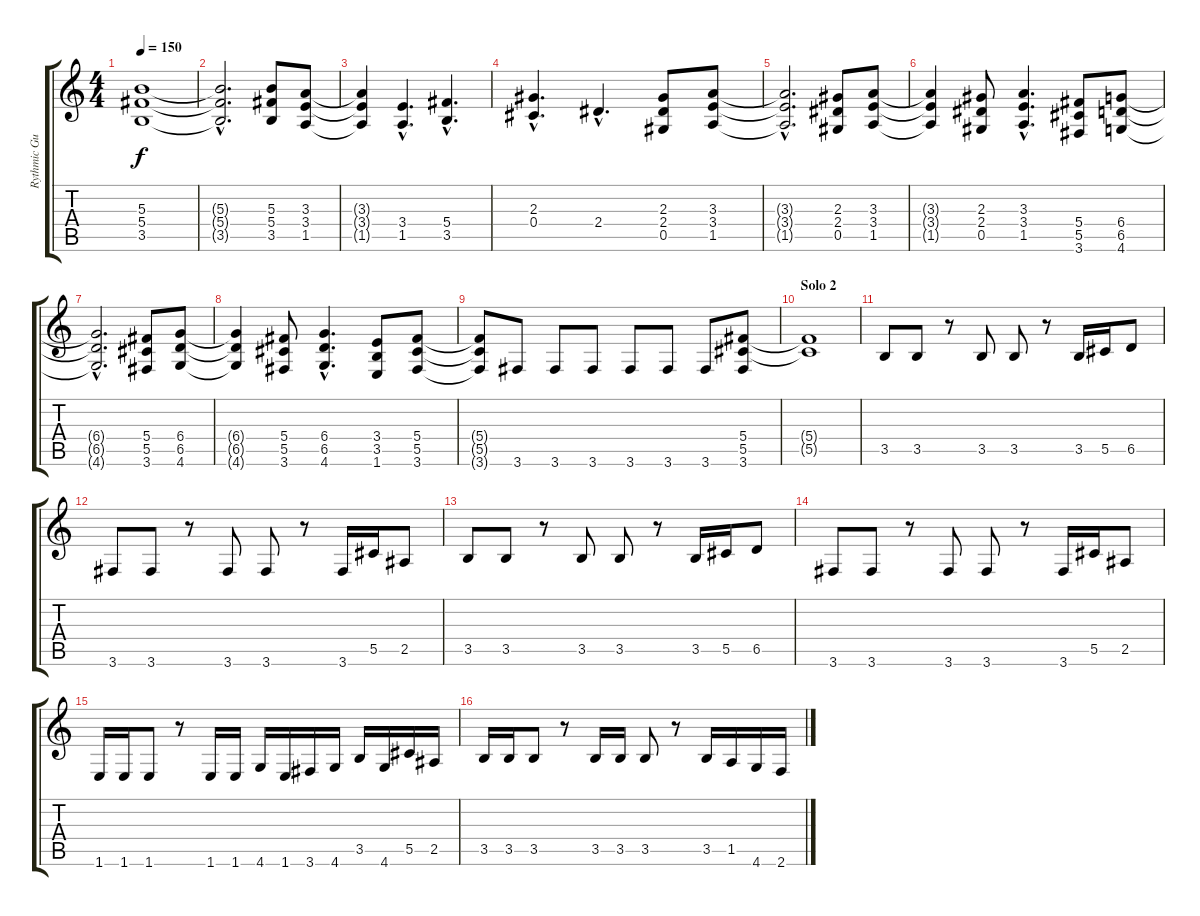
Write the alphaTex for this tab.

\track ("Rythmic Guitar (Jose A. Garrido)" "Rythmic Gu") {instrument distortionguitar}
\staff {score tabs}
\tuning (Eb4 Bb3 Gb3 Db3 Ab2 Eb2) {hide}
\ts (4 4)
\tempo 150
\clef g2
\ks c
(5.3 5.4 3.5).1{dy f} |
(5.3{hac t} 5.4{hac t} 3.5{hac t}).2{d} (5.3 5.4 3.5).8 (3.3 3.4 1.5).8 |
(3.3{t} 3.4{t} 1.5{t}).4 (3.4{hac} 1.5{hac}).4{d} (5.4{hac} 3.5{hac}).4{d} |
(2.3{hac} 0.4{hac}).4{d} 2.4{hac}.4{d} (2.3 2.4 0.5).8 (3.3 3.4 1.5).8 |
(3.3{hac t} 3.4{hac t} 1.5{hac t}).2{d} (2.3 2.4 0.5).8 (3.3 3.4 1.5).8 |
(3.3{t} 3.4{t} 1.5{t}).4 (2.3 2.4 0.5).8 (3.3{hac} 3.4{hac} 1.5{hac}).4{d} (5.4 5.5 3.6).8 (6.4 6.5 4.6).8 |
(6.4{hac t} 6.5{hac t} 4.6{hac t}).2{d} (5.4 5.5 3.6).8 (6.4 6.5 4.6).8 |
(6.4{t} 6.5{t} 4.6{t}).4 (5.4 5.5 3.6).8 (6.4{hac} 6.5{hac} 4.6{hac}).4{d} (3.4 3.5 1.6).8 (5.4 5.5 3.6).8 |
(5.4{t} 5.5{t} 3.6{t}).8 3.6.8 3.6.8 3.6.8 3.6.8 3.6.8 3.6.8 (5.4 5.5 3.6).8 |
\section ("" "Solo 2")
(5.4{t} 5.5{t}).1 |
3.5.8 3.5.8 r.8 3.5.8 3.5.8 r.8 3.5.16 5.5.16 6.5.8 |
3.6.8 3.6.8 r.8 3.6.8 3.6.8 r.8 3.6.16 5.5.16 2.5.8 |
3.5.8 3.5.8 r.8 3.5.8 3.5.8 r.8 3.5.16 5.5.16 6.5.8 |
3.6.8 3.6.8 r.8 3.6.8 3.6.8 r.8 3.6.16 5.5.16 2.5.8 |
1.6.16 1.6.16 1.6.8 r.8 1.6.16 1.6.16 4.6.16 1.6.16 3.6.16 4.6.16 3.5.16 4.6.16 5.5.16 2.5.16 |
3.5.16 3.5.16 3.5.8 r.8 3.5.16 3.5.16 3.5.8 r.8 3.5.16 1.5.16 4.6.16 2.6.16
